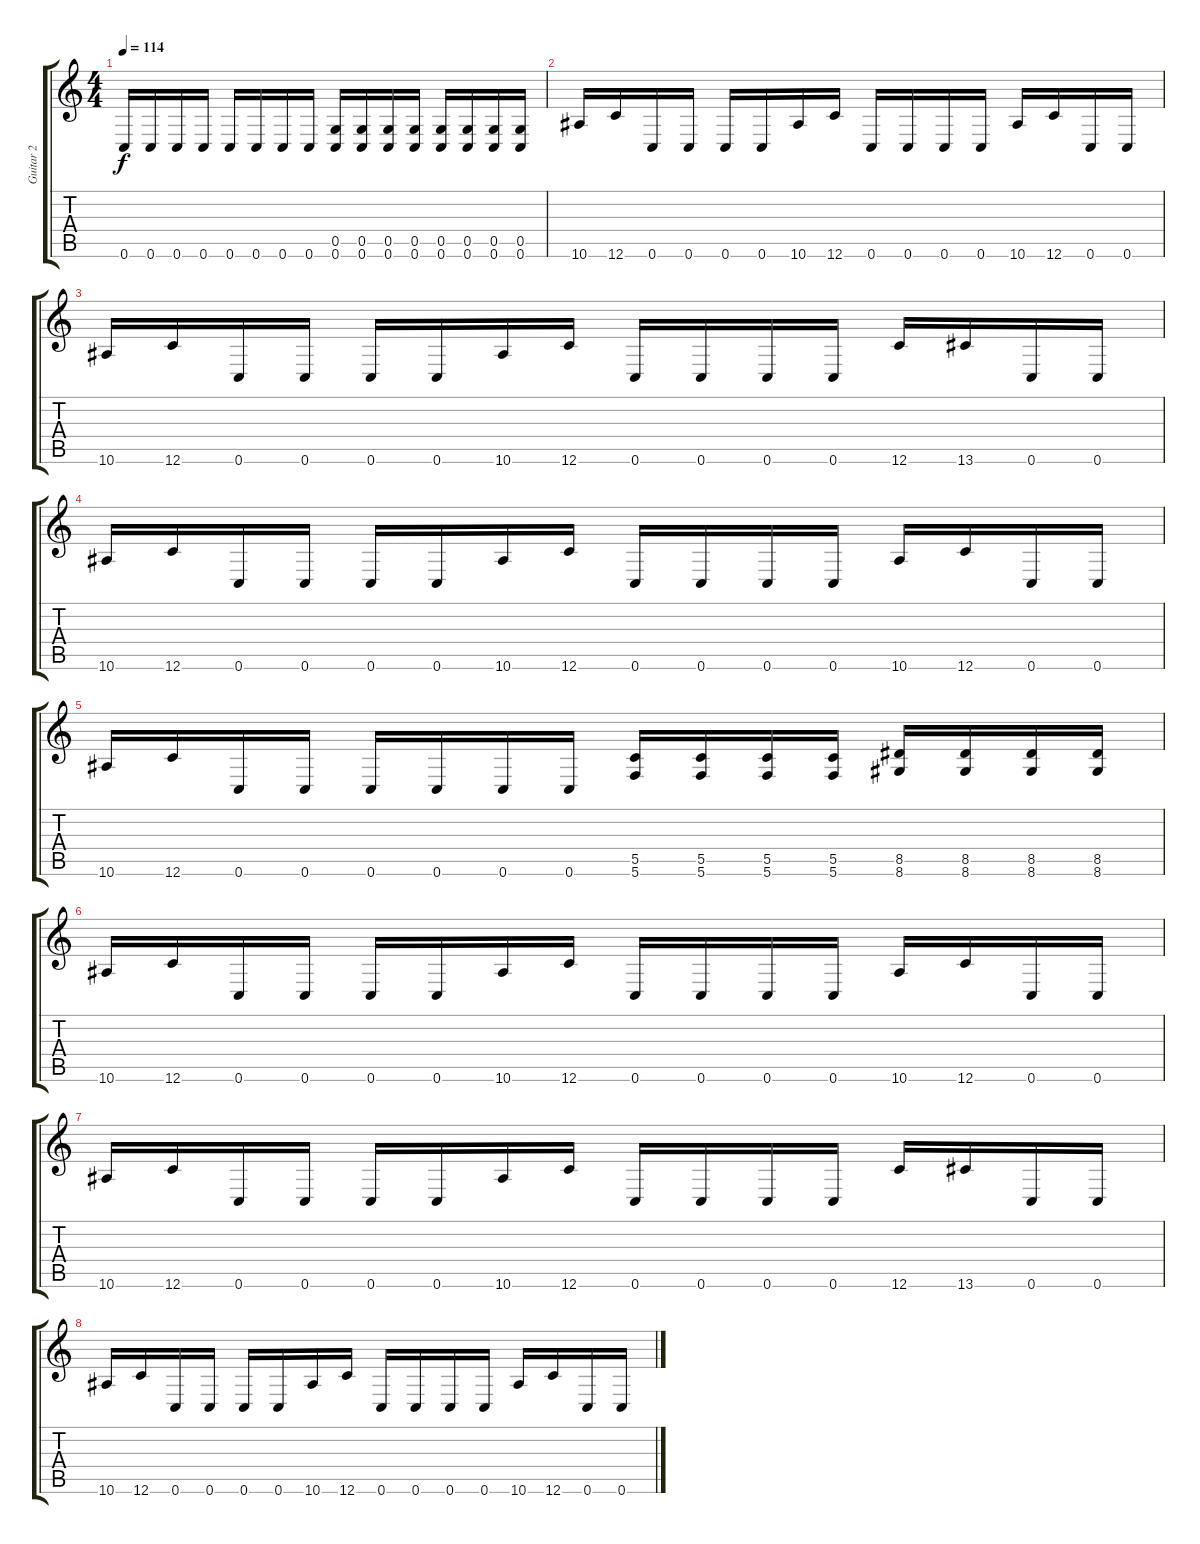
\track ("Guitar 2" "Guitar 2") {instrument distortionguitar bank 255}
\staff {score tabs}
\tuning (E4 C4 G3 C3 G2 C2) {hide}
\ts (4 4)
\tempo 114
\clef g2
\ks c
0.6.16{dy f} 0.6.16 0.6.16 0.6.16 0.6.16 0.6.16 0.6.16 0.6.16 (0.5 0.6).16 (0.5 0.6).16 (0.5 0.6).16 (0.5 0.6).16 (0.5 0.6).16 (0.5 0.6).16 (0.5 0.6).16 (0.5 0.6).16 |
10.6.16 12.6.16 0.6.16 0.6.16 0.6.16 0.6.16 10.6.16 12.6.16 0.6.16 0.6.16 0.6.16 0.6.16 10.6.16 12.6.16 0.6.16 0.6.16 |
10.6.16 12.6.16 0.6.16 0.6.16 0.6.16 0.6.16 10.6.16 12.6.16 0.6.16 0.6.16 0.6.16 0.6.16 12.6.16 13.6.16 0.6.16 0.6.16 |
10.6.16 12.6.16 0.6.16 0.6.16 0.6.16 0.6.16 10.6.16 12.6.16 0.6.16 0.6.16 0.6.16 0.6.16 10.6.16 12.6.16 0.6.16 0.6.16 |
10.6.16 12.6.16 0.6.16 0.6.16 0.6.16 0.6.16 0.6.16 0.6.16 (5.5 5.6).16 (5.5 5.6).16 (5.5 5.6).16 (5.5 5.6).16 (8.5 8.6).16 (8.5 8.6).16 (8.5 8.6).16 (8.5 8.6).16 |
10.6.16 12.6.16 0.6.16 0.6.16 0.6.16 0.6.16 10.6.16 12.6.16 0.6.16 0.6.16 0.6.16 0.6.16 10.6.16 12.6.16 0.6.16 0.6.16 |
10.6.16 12.6.16 0.6.16 0.6.16 0.6.16 0.6.16 10.6.16 12.6.16 0.6.16 0.6.16 0.6.16 0.6.16 12.6.16 13.6.16 0.6.16 0.6.16 |
10.6.16 12.6.16 0.6.16 0.6.16 0.6.16 0.6.16 10.6.16 12.6.16 0.6.16 0.6.16 0.6.16 0.6.16 10.6.16 12.6.16 0.6.16 0.6.16
